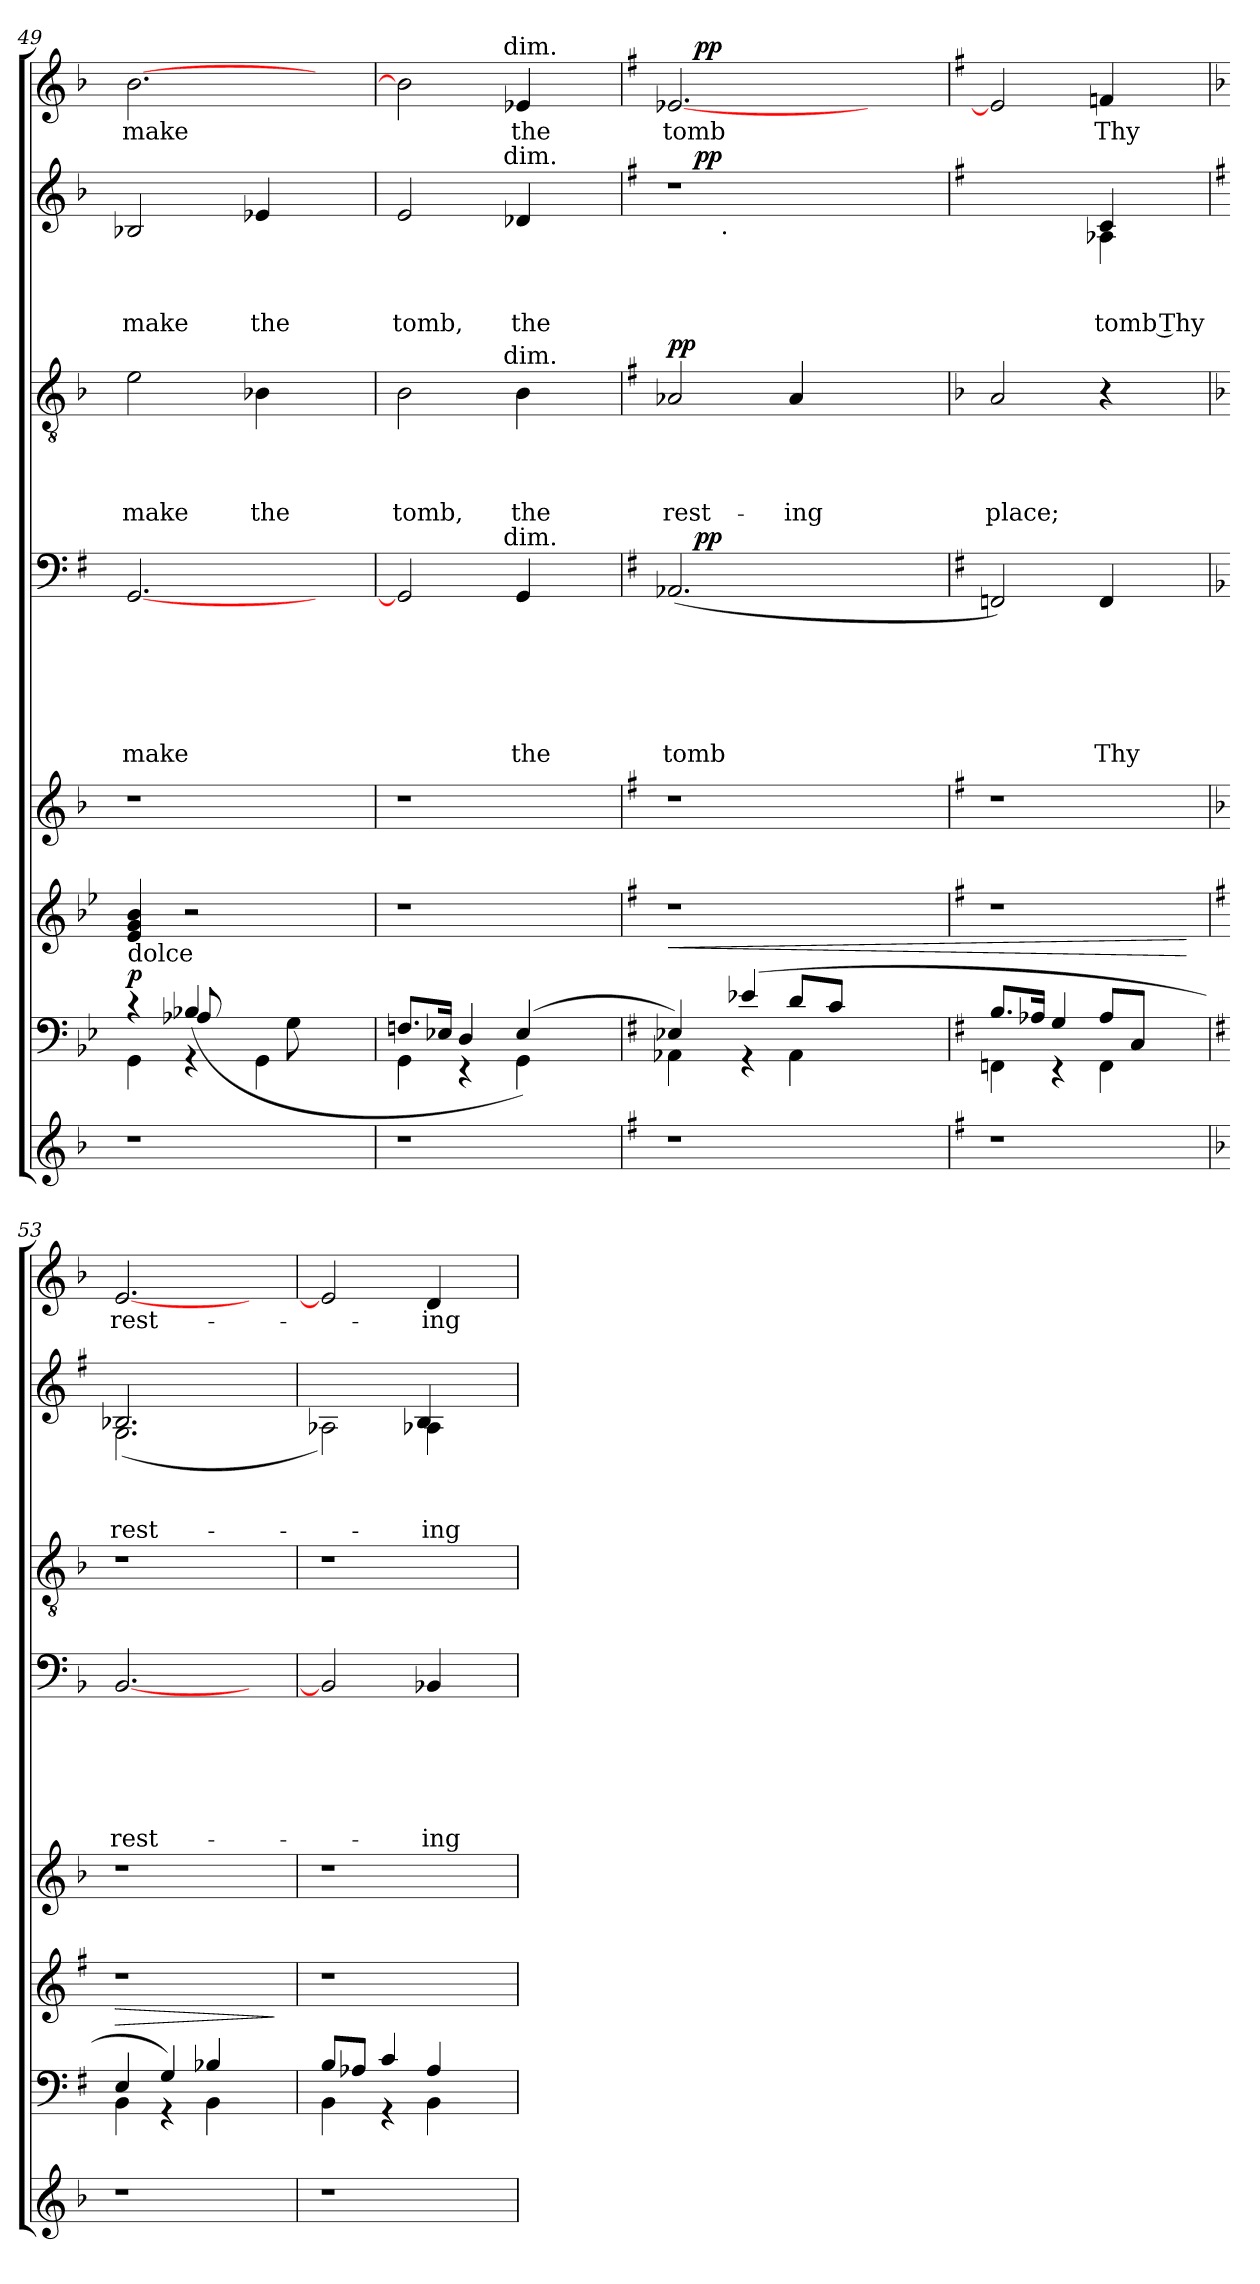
**kern	**kern	**dynam	**kern	**dynam	**kern	**kern	**text	**text	**text	**text	**text	**text	**dynam	**kern	**text	**text	**text	**text	**dynam	**kern	**text	**text	**text	**dynam	**kern	**text	**dynam
*part8	*part7	*part7	*part6	*part6	*part5	*part4	*part4	*part4	*part4	*part4	*part4	*part4	*part4	*part3	*part3	*part3	*part3	*part3	*part3	*part2	*part2	*part2	*part2	*part2	*part1	*part1	*part1
*staff8	*staff7	*staff7	*staff6	*staff6	*staff5	*staff4	*staff4	*staff4	*staff4	*staff4	*staff4	*staff4	*staff4	*staff3	*staff3	*staff3	*staff3	*staff3	*staff3	*staff2	*staff2	*staff2	*staff2	*staff2	*staff1	*staff1	*staff1
*clefG2	*clefF4	*	*clefG2	*	*clefG2	*clefF4	*	*	*	*	*	*	*	*clefGv2	*	*	*	*	*	*clefG2	*	*	*	*	*clefG2	*	*
*k[b-]	*k[b-e-]	*	*k[b-e-]	*	*k[b-]	*k[f#]	*	*	*	*	*	*	*	*k[b-]	*	*	*	*	*	*k[b-]	*	*	*	*	*k[b-]	*	*
*F:	*B-:	*	*B-:	*	*F:	*G:	*	*	*	*	*	*	*	*F:	*	*	*	*	*	*F:	*	*	*	*	*F:	*	*
=49	=49	=49	=49	=49	=49	=49	=49	=49	=49	=49	=49	=49	=49	=49	=49	=49	=49	=49	=49	=49	=49	=49	=49	=49	=49	=49	=49
*	*^	*	*^	*	*	*	*	*	*	*	*	*	*	*	*	*	*	*	*	*	*	*	*	*	*	*	*
*	*	*^	*	*	*	*	*	*	*	*	*	*	*	*	*	*	*	*	*	*	*	*	*	*	*	*	*	*	*
!	!LO:TX:a:t=dolce	!	!	!	!	!	!	!	!	!	!	!	!	!	!	!	!	!	!	!	!	!	!	!	!	!	!	!	!	!
!	!	!	!	!LO:DY:a	!	!	!	!	!	!	!	!	!	!	!LO:LY:b	!	!	!	!	!	!LO:LY:b	!	!	!	!	!LO:LY:b	!	!	!LO:LY:b	!
1r	4GG\	4rc	4ryy	p	4e-/ 4g/ 4b-/	8..ryy	.	1r	[<2.GG/	.	.	.	.	.	make	.	2e\	.	.	.	make	.	2B-X/	.	.	make	.	[>2.b-\	make	.
.	.	.	.	.	.	4ryy	.	.	.	.	.	.	.	.	.	.	.	.	.	.	.	.	.	.	.	.	.	.	.	.
.	4rGG	(4B-X/	8A-X/	.	2r	.	.	.	.	.	.	.	.	.	.	.	.	.	.	.	.	.	.	.	.	.	.	.	.	.
.	.	.	4ryy	.	.	.	.	.	.	.	.	.	.	.	.	.	.	.	.	.	.	.	.	.	.	.	.	.	.	.
.	.	.	.	.	.	2ryy	.	.	.	.	.	.	.	.	.	.	.	.	.	.	.	.	.	.	.	.	.	.	.	.
!	!	!	!	!	!	!	!	!	!	!	!	!	!	!	!	!	!	!	!	!	!LO:LY:b:rj	!	!	!	!	!LO:LY:b:rj	!	!	!	!
.	4GG\	4ryy	.	.	.	.	.	.	.	.	.	.	.	.	.	.	4B-X\	.	.	.	the	.	4e-X/	.	.	the	.	.	.	.
.	.	.	8G\	.	.	.	.	.	.	.	.	.	.	.	.	.	.	.	.	.	.	.	.	.	.	.	.	.	.	.
.	4ryy	4ryy	4ryy	.	4ryy	.	.	.	4ryy	.	.	.	.	.	.	.	4ryy	.	.	.	.	.	4ryy	.	.	.	.	4ryy	.	.
.	.	.	.	.	.	32ryy	.	.	.	.	.	.	.	.	.	.	.	.	.	.	.	.	.	.	.	.	.	.	.	.
*	*	*v	*v	*	*	*	*	*	*	*	*	*	*	*	*	*	*	*	*	*	*	*	*	*	*	*	*	*	*	*
=50	=50	=50	=50	=50	=50	=50	=50	=50	=50	=50	=50	=50	=50	=50	=50	=50	=50	=50	=50	=50	=50	=50	=50	=50	=50	=50	=50	=50	=50
!	!	!	!	!LO:N:vis=1	!	!	!	!	!	!	!	!	!	!	!	!	!	!	!	!LO:LY:b	!	!	!	!	!LO:LY:b	!	!	!	!
*	*	*	*	*v	*v	*	*	*^	*	*	*	*	*	*	*	*^	*	*	*	*	*	*^	*	*	*	*	*^	*	*
1r	8.Fn/L	4GG\	.	1r	.	1r	2GG/]	4...ryy	.	.	.	.	.	.	.	2B-\	4...ryy	.	.	.	tomb,	.	2e/	4...ryy	.	.	tomb,	.	2b-\]	4...ryy	.	.
.	16E-X/Jk	.	.	.	.	.	.	.	.	.	.	.	.	.	.	.	.	.	.	.	.	.	.	.	.	.	.	.	.	.	.	.
.	4D/	4rEE	.	.	.	.	.	.	.	.	.	.	.	.	.	.	.	.	.	.	.	.	.	.	.	.	.	.	.	.	.	.
!	!	!	!	!	!	!	!	!	!	!	!	!	!	!	!	!	!	!	!	!	!	!	!	!	!	!	!	!	!	!LO:TX:a:t=dim.	!	!
!	!	!	!	!	!	!	!	!	!	!	!	!	!	!	!	!	!	!	!	!	!	!	!	!LO:TX:a:t=dim.	!	!	!	!	!	!	!	!
!	!	!	!	!	!	!	!	!	!	!	!	!	!	!	!	!	!LO:TX:a:t=dim.	!	!	!	!	!	!	!	!	!	!	!	!	!	!	!
!	!	!	!	!	!	!	!	!LO:TX:a:t=dim.	!	!	!	!	!	!	!	!	!	!	!	!	!	!	!	!	!	!	!	!	!	!	!	!
.	.	.	.	.	.	.	.	2ryy	.	.	.	.	.	.	.	.	2ryy	.	.	.	.	.	.	2ryy	.	.	.	.	.	2ryy	.	.
!	!	!	!	!	!	!	!	!	!	!	!	!	!	!LO:LY:b	!	!	!	!	!	!	!LO:LY:b	!	!	!	!	!	!LO:LY:b	!	!	!	!LO:LY:b	!
.	(4E-/)	4GG\	.	.	.	.	4GG/	.	.	.	.	.	.	the	.	4B-\	.	.	.	.	the	.	4d-X/	.	.	.	the	.	4e-X/	.	the	.
.	4ryy	4ryy	.	.	.	.	4ryy	.	.	.	.	.	.	.	.	4ryy	.	.	.	.	.	.	4ryy	.	.	.	.	.	4ryy	.	.	.
.	.	.	.	.	.	.	.	32ryy	.	.	.	.	.	.	.	.	32ryy	.	.	.	.	.	.	32ryy	.	.	.	.	.	32ryy	.	.
*	*	*	*	*	*	*	*	*	*	*	*	*	*	*	*	*v	*v	*	*	*	*	*	*	*	*	*	*	*	*	*	*	*
*	*	*	*	*	*	*	*	*	*	*	*	*	*	*	*	*	*	*	*	*	*	*v	*v	*	*	*	*	*	*	*	*
!!LO:PB:g=z	!!
=51	=51	=51	=51	=51	=51	=51	=51	=51	=51	=51	=51	=51	=51	=51	=51	=51	=51	=51	=51	=51	=51	=51	=51	=51	=51	=51	=51	=51	=51	=51
*k[f#]	*k[f#]	*	*	*k[f#]	*	*k[f#]	*	*	*	*	*	*	*	*	*	*k[f#]	*	*	*	*	*	*k[f#]	*	*	*	*	*k[f#]	*	*	*
*G:	*G:	*	*	*G:	*	*G:	*	*	*	*	*	*	*	*	*	*G:	*	*	*	*	*	*G:	*	*	*	*	*G:	*	*	*
*	*	*	*	*	*	*	*	*	*	*	*	*	*	*	*	*^	*	*	*	*	*	*^	*	*	*	*	*	*	*	*
!	!	!	!	!LO:N:vis=1	!LO:HP:b	!	!	!	!	!	!	!	!	!LO:LY:b	!	!	!	!	!	!	!LO:LY:b	!LO:DY:a	!	!	!	!	!	!	!	!	!LO:LY:b	!
*	*	*	*	*	*	*	*	*	*	*	*	*	*	*	*	*v	*v	*	*	*	*	*	*	*^	*	*	*	*	*	*	*	*
1r	4E-X/)	4AA-X\	.	1r	<	1r	(<2.AA-X/	16.ryy	.	.	.	.	.	tomb	.	2A-X/	.	.	.	rest-	pp	1r	16.ryy	8.ryy	.	.	.	.	[<2.e-X/	16.ryy	tomb	.
!	!	!	!	!	!	!	!	!	!	!	!	!	!	!	!LO:DY:a	!	!	!	!	!	!	!	!	!	!	!	!	!LO:DY:a	!	!	!	!LO:DY:a
.	.	.	.	.	.	.	.	2ryy	.	.	.	.	.	.	pp	.	.	.	.	.	.	.	2ryy	.	.	.	.	pp	.	2ryy	.	pp
!	!	!	!	!	!	!	!	!	!	!	!	!	!	!	!	!	!	!	!	!	!	!	!	!LO:TX:b:t=.	!	!	!	!	!	!	!	!
.	.	.	.	.	.	.	.	.	.	.	.	.	.	.	.	.	.	.	.	.	.	.	.	2ryy	.	.	.	.	.	.	.	.
.	(4e-X/	4rGG	.	.	.	.	.	.	.	.	.	.	.	.	.	.	.	.	.	.	.	.	.	.	.	.	.	.	.	.	.	.
!	!	!	!	!	!	!	!	!	!	!	!	!	!	!	!	!	!	!	!	!LO:LY:b	!	!	!	!	!	!	!	!	!	!	!	!
.	8d/L	4AA-\	.	.	.	.	.	.	.	.	.	.	.	.	.	4A-/	.	.	.	-ing	.	.	.	.	.	.	.	.	.	.	.	.
.	.	.	.	.	.	.	.	4ryy	.	.	.	.	.	.	.	.	.	.	.	.	.	.	4ryy	.	.	.	.	.	.	4ryy	.	.
.	8c/J	.	.	.	.	.	.	.	.	.	.	.	.	.	.	.	.	.	.	.	.	.	.	.	.	.	.	.	.	.	.	.
.	.	.	.	.	.	.	.	.	.	.	.	.	.	.	.	.	.	.	.	.	.	.	.	4ryy	.	.	.	.	.	.	.	.
.	4ryy	4ryy	.	.	.	.	4ryy	.	.	.	.	.	.	.	.	4ryy	.	.	.	.	.	.	.	.	.	.	.	.	4ryy	.	.	.
.	.	.	.	.	.	.	.	8ryy	.	.	.	.	.	.	.	.	.	.	.	.	.	.	8ryy	.	.	.	.	.	.	8ryy	.	.
.	.	.	.	.	.	.	.	.	.	.	.	.	.	.	.	.	.	.	.	.	.	.	.	16ryy	.	.	.	.	.	.	.	.
.	.	.	.	.	.	.	.	32ryy	.	.	.	.	.	.	.	.	.	.	.	.	.	.	32ryy	.	.	.	.	.	.	32ryy	.	.
*	*	*	*	*	*	*	*	*	*	*	*	*	*	*	*	*	*	*	*	*	*	*v	*v	*v	*	*	*	*	*	*	*	*
*	*	*	*	*	*	*	*v	*v	*	*	*	*	*	*	*	*	*	*	*	*	*	*	*	*	*	*	*v	*v	*	*
=52	=52	=52	=52	=52	=52	=52	=52	=52	=52	=52	=52	=52	=52	=52	=52	=52	=52	=52	=52	=52	=52	=52	=52	=52	=52	=52	=52	=52
*	*	*	*	*	*	*	*	*	*	*	*	*	*	*	*k[b-]	*	*	*	*	*	*	*	*	*	*	*	*	*
*	*	*	*	*	*	*	*	*	*	*	*	*	*	*	*F:	*	*	*	*	*	*	*	*	*	*	*	*	*
*	*	*	*	*	*	*	*^	*	*	*	*	*	*	*	*	*	*	*	*	*	*^	*	*	*	*	*^	*	*
*	*	*	*	*	*	*	*	*	*	*	*	*	*	*	*	*	*	*	*	*	*	*	*^	*	*	*	*	*	*	*	*
!	!	!	!	!LO:N:vis=1	!	!	!	!	!	!	!	!	!	!	!	!	!	!	!	!LO:LY:b	!	!	!	!	!	!	!	!	!	!	!	!
*	*	*	*	*	*	*	*	*	*	*	*	*	*	*	*	*	*	*	*	*	*	*	*v	*v	*	*	*	*	*	*	*	*
*	*	*	*	*	*	*	*v	*v	*	*	*	*	*	*	*	*	*	*	*	*	*	*	*	*	*	*	*	*v	*v	*	*
1r	8.B/L	4FFn\	.	1r	.	1r	2FFn/)	.	.	.	.	.	.	.	2A/	.	.	.	place;	.	2ryy	2ryy	.	.	.	.	2e-/]	.	.
.	16A-X/Jk	.	.	.	.	.	.	.	.	.	.	.	.	.	.	.	.	.	.	.	.	.	.	.	.	.	.	.	.
.	4G/	4rEE	.	.	.	.	.	.	.	.	.	.	.	.	.	.	.	.	.	.	.	.	.	.	.	.	.	.	.
!	!	!	!	!	!	!	!	!	!	!	!	!	!LO:LY:b	!	!	!	!	!	!	!	!	!	!	!	!LO:LY:b:rj	!	!	!LO:LY:b	!
.	8A-/L	4FF\	.	.	.	.	4FF/	.	.	.	.	.	Thy	.	4r	.	.	.	.	.	4A-X\	4c/	.	.	tomb Thy	.	4fn/	Thy	.
.	8C/J	.	.	.	.	.	.	.	.	.	.	.	.	.	.	.	.	.	.	.	.	.	.	.	.	.	.	.	.
.	4ryy	4ryy	.	.	.	.	4ryy	.	.	.	.	.	.	.	4ryy	.	.	.	.	.	4ryy	4ryy	.	.	.	.	4ryy	.	.
*	*v	*v	*	*	*	*	*	*	*	*	*	*	*	*	*	*	*	*	*	*	*v	*v	*	*	*	*	*	*	*
.	.	.	.	[	.	.	.	.	.	.	.	.	.	.	.	.	.	.	.	.	.	.	.	.	.	.	.
=53	=53	=53	=53	=53	=53	=53	=53	=53	=53	=53	=53	=53	=53	=53	=53	=53	=53	=53	=53	=53	=53	=53	=53	=53	=53	=53	=53
*k[b-]	*	*	*	*	*k[b-]	*k[b-]	*	*	*	*	*	*	*	*	*	*	*	*	*	*	*	*	*	*	*k[b-]	*	*
*F:	*	*	*	*	*F:	*F:	*	*	*	*	*	*	*	*	*	*	*	*	*	*	*	*	*	*	*F:	*	*
*	*^	*	*	*	*	*	*	*	*	*	*	*	*	*	*	*	*	*	*	*	*	*	*	*	*	*	*
!	!	!	!	!	!LO:HP:b	!	!	!	!	!	!	!	!LO:LY:b	!	!LO:N:vis=1	!	!	!	!	!	!	!	!	!LO:LY:b	!	!	!LO:LY:b	!
*	*	*	*	*	*	*	*	*	*	*	*	*	*	*	*	*	*	*	*	*	*^	*	*	*	*	*	*	*
1r	4BB\	4E/	.	1r	>	1r	[<2.BB-/	.	.	.	.	.	rest-	.	1r	.	.	.	.	.	2.B-X/	(<2.G\	.	.	rest-	.	[<2.e/	rest-	.
.	4G/)	4rGG	.	.	.	.	.	.	.	.	.	.	.	.	.	.	.	.	.	.	.	.	.	.	.	.	.	.	.
.	4BB\	4B-X/	.	.	.	.	.	.	.	.	.	.	.	.	.	.	.	.	.	.	.	.	.	.	.	.	.	.	.
.	4ryy	4ryy	.	.	.	.	4ryy	.	.	.	.	.	.	.	.	.	.	.	.	.	4ryy	4ryy	.	.	.	.	4ryy	.	.
*	*v	*v	*	*	*	*	*	*	*	*	*	*	*	*	*	*	*	*	*	*	*v	*v	*	*	*	*	*	*	*
.	.	.	.	]	.	.	.	.	.	.	.	.	.	.	.	.	.	.	.	.	.	.	.	.	.	.	.
=54	=54	=54	=54	=54	=54	=54	=54	=54	=54	=54	=54	=54	=54	=54	=54	=54	=54	=54	=54	=54	=54	=54	=54	=54	=54	=54	=54
*	*^	*	*	*	*	*	*	*	*	*	*	*	*	*	*	*	*	*	*	*	*	*	*	*	*	*	*
!	!	!	!	!LO:N:vis=1	!	!	!	!	!	!	!	!	!	!	!LO:N:vis=1	!	!	!	!	!	!	!	!	!	!	!	!	!
*	*	*	*	*	*	*	*	*	*	*	*	*	*	*	*	*	*	*	*	*	*^	*	*	*	*	*	*	*
1r	8B/L	4BB\	.	1r	.	1r	2BB-/]	.	.	.	.	.	.	.	1r	.	.	.	.	.	2ryy	2A-X\)	.	.	.	.	2e/]	.	.
.	8A-X/J	.	.	.	.	.	.	.	.	.	.	.	.	.	.	.	.	.	.	.	.	.	.	.	.	.	.	.	.
.	4c/	4rGG	.	.	.	.	.	.	.	.	.	.	.	.	.	.	.	.	.	.	.	.	.	.	.	.	.	.	.
!	!	!	!	!	!	!	!	!	!	!	!	!	!LO:LY:b	!	!	!	!	!	!	!	!	!	!	!	!LO:LY:b	!	!	!LO:LY:b	!
.	4A-/	4BB\	.	.	.	.	4BB-X/	.	.	.	.	.	-ing	.	.	.	.	.	.	.	4A-X\	4B/	.	.	-ing	.	4d/	-ing	.
.	4ryy	4ryy	.	.	.	.	4ryy	.	.	.	.	.	.	.	.	.	.	.	.	.	4ryy	4ryy	.	.	.	.	4ryy	.	.
*	*v	*v	*	*	*	*	*	*	*	*	*	*	*	*	*	*	*	*	*	*	*v	*v	*	*	*	*	*	*	*
=	=	=	=	=	=	=	=	=	=	=	=	=	=	=	=	=	=	=	=	=	=	=	=	=	=	=	=
*-	*-	*-	*-	*-	*-	*-	*-	*-	*-	*-	*-	*-	*-	*-	*-	*-	*-	*-	*-	*-	*-	*-	*-	*-	*-	*-	*-
